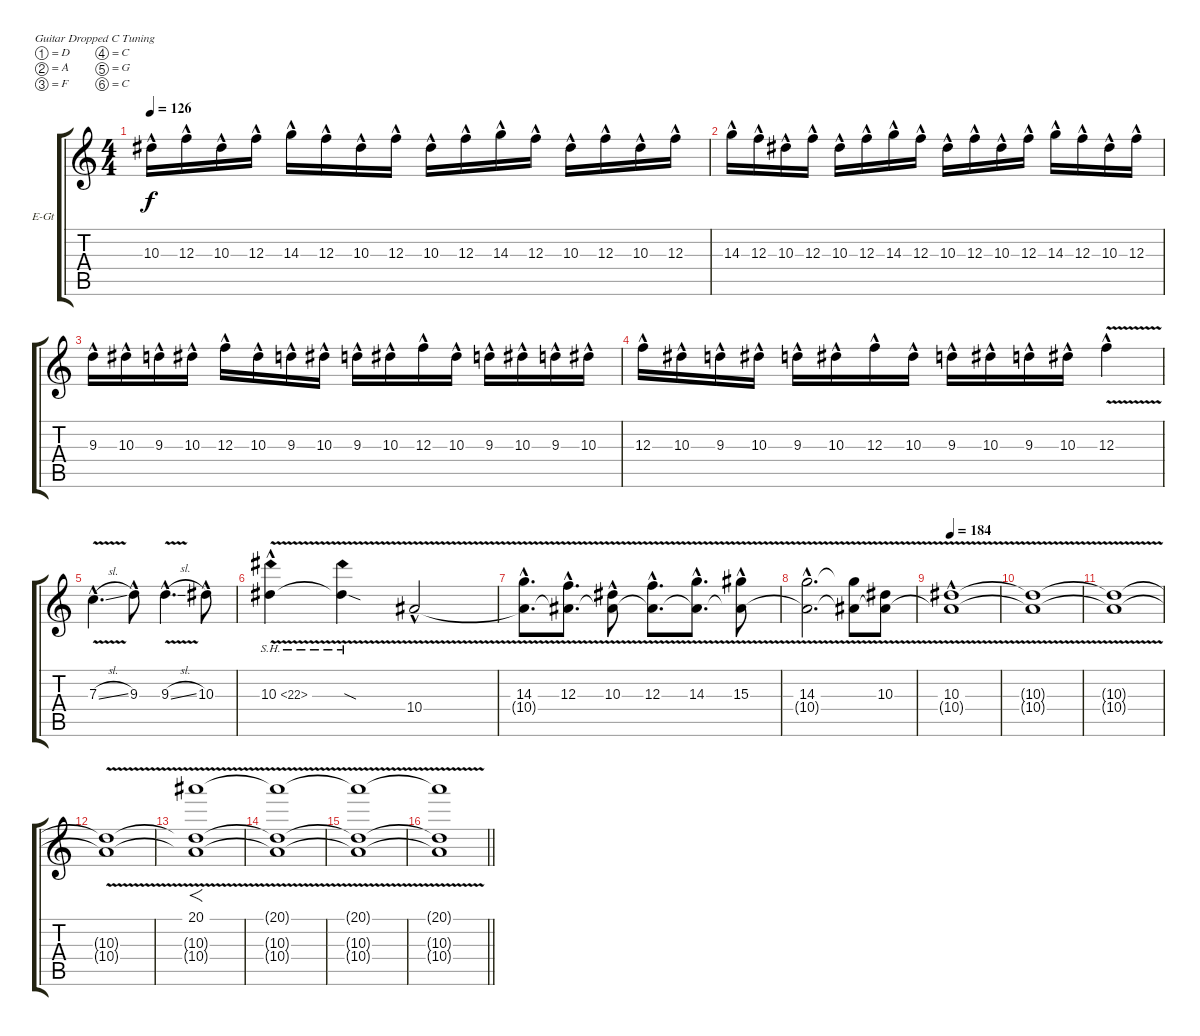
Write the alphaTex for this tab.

\bracketExtendMode groupsimilarinstruments
\firstSystemTrackNameOrientation horizontal
\otherSystemsTrackNameOrientation horizontal
\track ("Lead Guitar" "E-Gt") {instrument distortionguitar}
\staff {score tabs}
\tuning (D4 A3 F3 C3 G2 C2)
\ts (4 4)
\tempo 126
\clef g2
\ks c
10.3{hac}.16{dy f} 12.3{hac}.16 10.3{hac}.16 12.3{hac}.16 14.3{hac}.16 12.3{hac}.16 10.3{hac}.16 12.3{hac}.16 10.3{hac}.16 12.3{hac}.16 14.3{hac}.16 12.3{hac}.16 10.3{hac}.16 12.3{hac}.16 10.3{hac}.16 12.3{hac}.16 |
14.3{hac}.16 12.3{hac}.16 10.3{hac}.16 12.3{hac}.16 10.3{hac}.16 12.3{hac}.16 14.3{hac}.16 12.3{hac}.16 10.3{hac}.16 12.3{hac}.16 10.3{hac}.16 12.3{hac}.16 14.3{hac}.16 12.3{hac}.16 10.3{hac}.16 12.3{hac}.16 |
9.3{hac}.16 10.3{hac}.16 9.3{hac}.16 10.3{hac}.16 12.3{hac}.16 10.3{hac}.16 9.3{hac}.16 10.3{hac}.16 9.3{hac}.16 10.3{hac}.16 12.3{hac}.16 10.3{hac}.16 9.3{hac}.16 10.3{hac}.16 9.3{hac}.16 10.3{hac}.16 |
12.3{hac}.16 10.3{hac}.16 9.3{hac}.16 10.3{hac}.16 9.3{hac}.16 10.3{hac}.16 12.3{hac}.16 10.3{hac}.16 9.3{hac}.16 10.3{hac}.16 9.3{hac}.16 10.3{hac}.16 12.3{v hac}.4 |
7.3{v sl hac}.4{d} 9.3{hac}.8 9.3{v sl hac}.4{d} 10.3{hac}.8 |
10.3{sh 12 v hac}.4 10.3{sh 12 v sod t}.4 10.4{v hac}.2 |
(14.3{hac} 10.4{v t}).8{d} (12.3{hac} 10.4{v t}).8{d} (10.3{hac} 10.4{v t}).8 (12.3{hac} 10.4{v t}).8{d} (14.3{hac} 10.4{v t}).8{d} (15.3{hac} 10.4{v t}).8 |
(14.3{v hac} 10.4{v t}).2{d} (14.3{v t} 10.4{v t}).8 (10.3{v} 10.4{v t}).8 |
\tempo 184
(10.3{v hac} 10.4{v t}).1 |
(10.3{v t} 10.4{v t}).1 |
(10.3{v t} 10.4{v t}).1 |
(10.3{v t} 10.4{v t}).1 |
(20.1 10.3{v t} 10.4{v t}).1{f} |
(20.1{t} 10.3{v t} 10.4{v t}).1 |
(20.1{t} 10.3{v t} 10.4{v t}).1 |
\barLineRight lightlight
(20.1{t} 10.3{v t} 10.4{v t}).1
